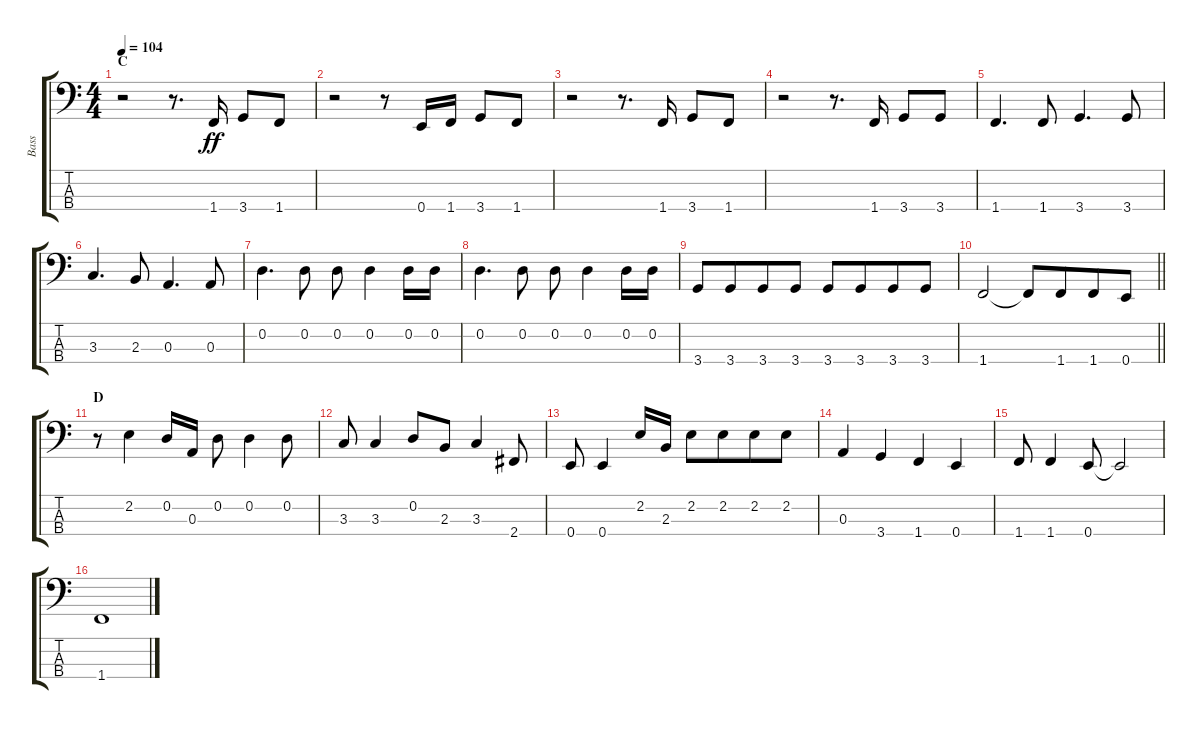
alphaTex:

\track ("Bass" "Bass") {instrument electricbassfinger}
\staff {score tabs}
\tuning (G2 D2 A1 E1) {hide}
\ts (4 4)
\section ("" "C")
\tempo 104
\clef f4
\ks c
r.2{dy ff} r.8{d} 1.4.16 3.4.8 1.4.8 |
r.2 r.8 0.4.16 1.4.16 3.4.8 1.4.8 |
r.2 r.8{d} 1.4.16 3.4.8 1.4.8 |
r.2 r.8{d} 1.4.16 3.4.8 3.4.8 |
1.4.4{d} 1.4.8 3.4.4{d} 3.4.8 |
3.3.4{d} 2.3.8 0.3.4{d} 0.3.8 |
0.2.4{d} 0.2.8 0.2.8 0.2.4 0.2.16 0.2.16 |
0.2.4{d} 0.2.8 0.2.8 0.2.4 0.2.16 0.2.16 |
3.4.8 3.4.8{beam merge} 3.4.8 3.4.8 3.4.8 3.4.8{beam merge} 3.4.8 3.4.8 |
\barLineRight lightlight
1.4.2 1.4{t}.8 1.4.8{beam merge} 1.4.8 0.4.8 |
\section ("" "D")
r.8 2.2.4 0.2.16 0.3.16 0.2.8 0.2.4 0.2.8 |
3.3.8 3.3.4 0.2.8{beam merge} 2.3.8 3.3.4 2.4.8 |
0.4.8 0.4.4 2.2.16 2.3.16 2.2.8 2.2.8{beam merge} 2.2.8 2.2.8 |
0.3.4 3.4.4 1.4.4 0.4.4 |
1.4.8 1.4.4 0.4.8 0.4{t}.2 |
1.4.1
